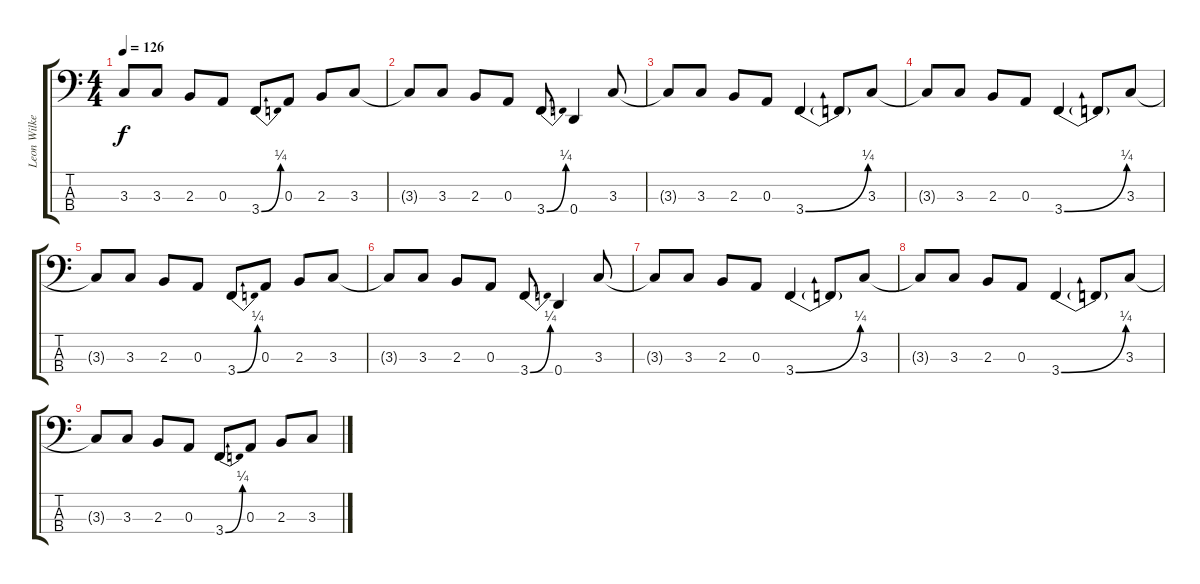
\track ("Leon Wilkeson - Bass Guitar" "Leon Wilke") {instrument electricbasspick}
\staff {score tabs}
\tuning (G2 D2 A1 D1) {hide}
\ts (4 4)
\tempo 126
\clef f4
\ks c
3.3{t}.8{dy f} 3.3.8 2.3.8 0.3.8 3.4{be (bend 0 0 60 1)}.8 0.3.8 2.3.8 3.3.8 |
3.3{t}.8 3.3.8 2.3.8 0.3.8 3.4{be (bend 0 0 60 1)}.8 0.4.4 3.3.8 |
3.3{t}.8 3.3.8 2.3.8 0.3.8 3.4{be (bend 0 0 60 1)}.4 3.4{t}.8 3.3.8 |
3.3{t}.8 3.3.8 2.3.8 0.3.8 3.4{be (bend 0 0 60 1)}.4 3.4{t}.8 3.3.8 |
3.3{t}.8 3.3.8 2.3.8 0.3.8 3.4{be (bend 0 0 60 1)}.8 0.3.8 2.3.8 3.3.8 |
3.3{t}.8 3.3.8 2.3.8 0.3.8 3.4{be (bend 0 0 60 1)}.8 0.4.4 3.3.8 |
3.3{t}.8 3.3.8 2.3.8 0.3.8 3.4{be (bend 0 0 60 1)}.4 3.4{t}.8 3.3.8 |
3.3{t}.8 3.3.8 2.3.8 0.3.8 3.4{be (bend 0 0 60 1)}.4 3.4{t}.8 3.3.8 |
3.3{t}.8 3.3.8 2.3.8 0.3.8 3.4{be (bend 0 0 60 1)}.8 0.3.8 2.3.8 3.3.8
